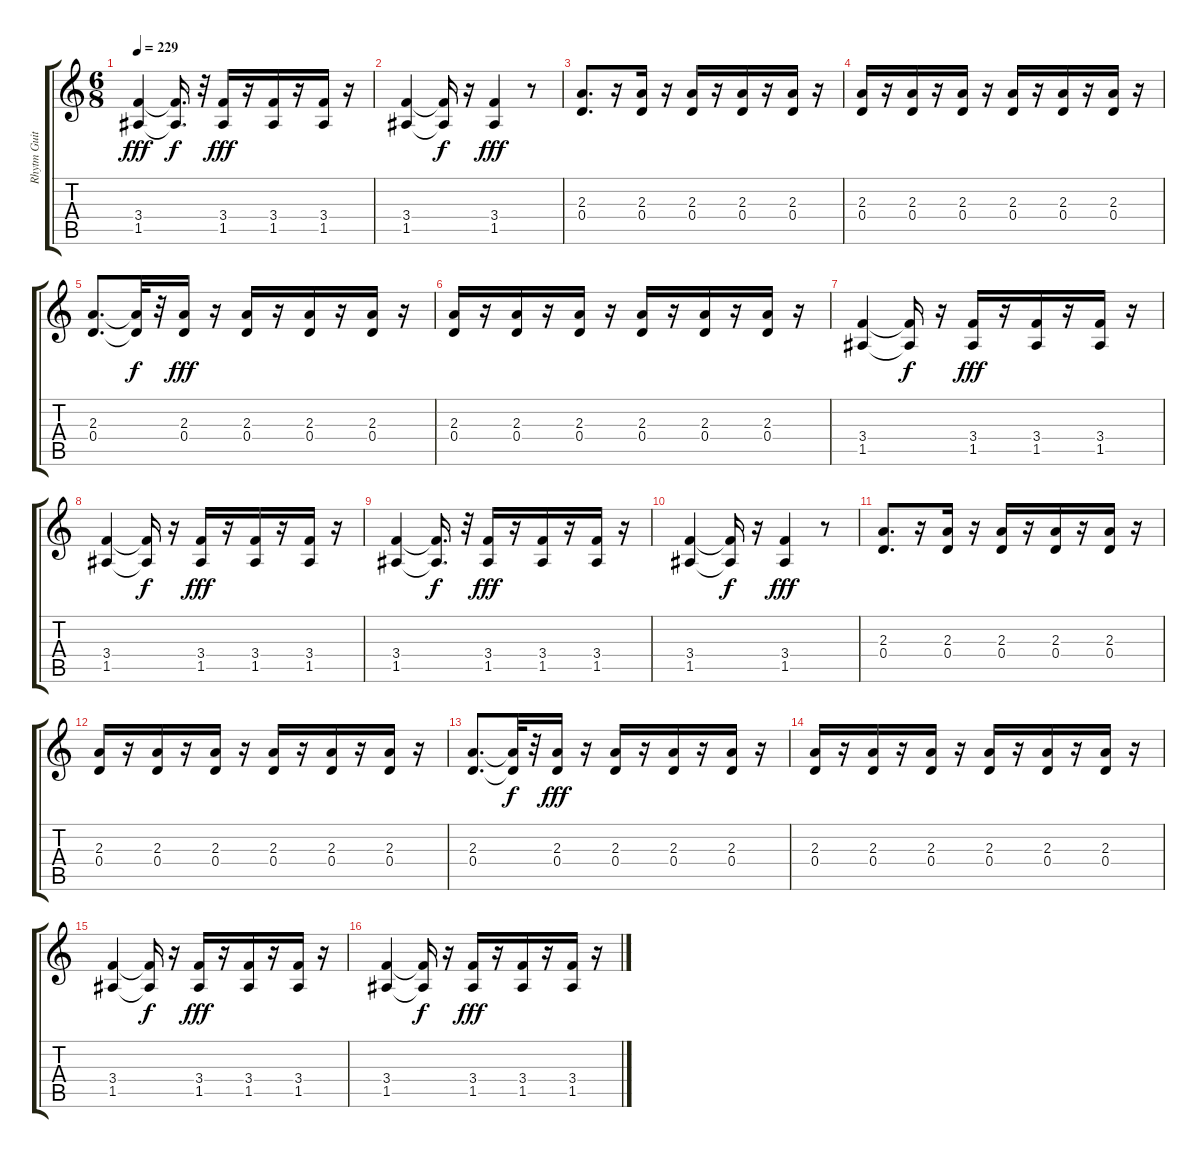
\track ("Rhytm Guitar1" "Rhytm Guit") {instrument overdrivenguitar}
\staff {score tabs}
\tuning (E4 B3 G3 D3 A2 E2) {hide}
\ts (6 8)
\tempo 229
\clef g2
\ks c
(3.4 1.5).4{dy fff} (3.4{t} 1.5{t}).16{d dy f} r.32 (3.4 1.5).16{dy fff} r.16 (3.4 1.5).16 r.16 (3.4 1.5).16 r.16 |
(3.4 1.5).4 (3.4{t} 1.5{t}).16{dy f} r.16 (3.4 1.5).4{dy fff} r.8 |
(2.3 0.4).8{d} r.16 (2.3 0.4).16 r.16 (2.3 0.4).16 r.16 (2.3 0.4).16 r.16 (2.3 0.4).16 r.16 |
(2.3 0.4).16 r.16 (2.3 0.4).16 r.16 (2.3 0.4).16 r.16 (2.3 0.4).16 r.16 (2.3 0.4).16 r.16 (2.3 0.4).16 r.16 |
(2.3 0.4).8{d} (2.3{t} 0.4{t}).32{dy f} r.32 (2.3 0.4).16{dy fff} r.16 (2.3 0.4).16 r.16 (2.3 0.4).16 r.16 (2.3 0.4).16 r.16 |
(2.3 0.4).16 r.16 (2.3 0.4).16 r.16 (2.3 0.4).16 r.16 (2.3 0.4).16 r.16 (2.3 0.4).16 r.16 (2.3 0.4).16 r.16 |
(3.4 1.5).4 (3.4{t} 1.5{t}).16{dy f} r.16 (3.4 1.5).16{dy fff} r.16 (3.4 1.5).16 r.16 (3.4 1.5).16 r.16 |
(3.4 1.5).4 (3.4{t} 1.5{t}).16{dy f} r.16 (3.4 1.5).16{dy fff} r.16 (3.4 1.5).16 r.16 (3.4 1.5).16 r.16 |
(3.4 1.5).4 (3.4{t} 1.5{t}).16{d dy f} r.32 (3.4 1.5).16{dy fff} r.16 (3.4 1.5).16 r.16 (3.4 1.5).16 r.16 |
(3.4 1.5).4 (3.4{t} 1.5{t}).16{dy f} r.16 (3.4 1.5).4{dy fff} r.8 |
(2.3 0.4).8{d} r.16 (2.3 0.4).16 r.16 (2.3 0.4).16 r.16 (2.3 0.4).16 r.16 (2.3 0.4).16 r.16 |
(2.3 0.4).16 r.16 (2.3 0.4).16 r.16 (2.3 0.4).16 r.16 (2.3 0.4).16 r.16 (2.3 0.4).16 r.16 (2.3 0.4).16 r.16 |
(2.3 0.4).8{d} (2.3{t} 0.4{t}).32{dy f} r.32 (2.3 0.4).16{dy fff} r.16 (2.3 0.4).16 r.16 (2.3 0.4).16 r.16 (2.3 0.4).16 r.16 |
(2.3 0.4).16 r.16 (2.3 0.4).16 r.16 (2.3 0.4).16 r.16 (2.3 0.4).16 r.16 (2.3 0.4).16 r.16 (2.3 0.4).16 r.16 |
(3.4 1.5).4 (3.4{t} 1.5{t}).16{dy f} r.16 (3.4 1.5).16{dy fff} r.16 (3.4 1.5).16 r.16 (3.4 1.5).16 r.16 |
(3.4 1.5).4 (3.4{t} 1.5{t}).16{dy f} r.16 (3.4 1.5).16{dy fff} r.16 (3.4 1.5).16 r.16 (3.4 1.5).16 r.16
